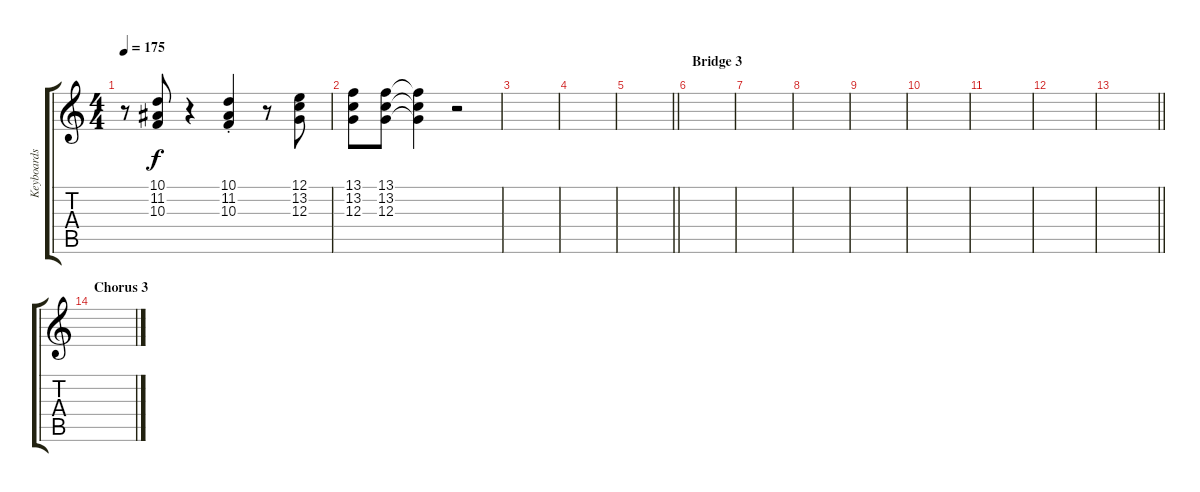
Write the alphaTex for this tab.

\track ("Keyboards" "Keyboards") {instrument lead2sawtooth}
\staff {score tabs}
\tuning (E4 B3 G3 D3 A2 E2) {hide}
\ts (4 4)
\tempo 175
\clef g2
\ks c
r.8{dy f} (10.1 11.2 10.3).8 r.4 (10.1{st} 11.2{st} 10.3{st}).4 r.8 (12.1 13.2 12.3).8 |
(13.1 13.2 12.3).8 (13.1 13.2 12.3).8 (13.1{t} 13.2{t} 12.3{t}).4 r.2 |
|
|
\barLineRight lightlight
|
\section ("" "Bridge 3")
|
|
|
|
|
|
|
\barLineRight lightlight
|
\section ("" "Chorus 3")
